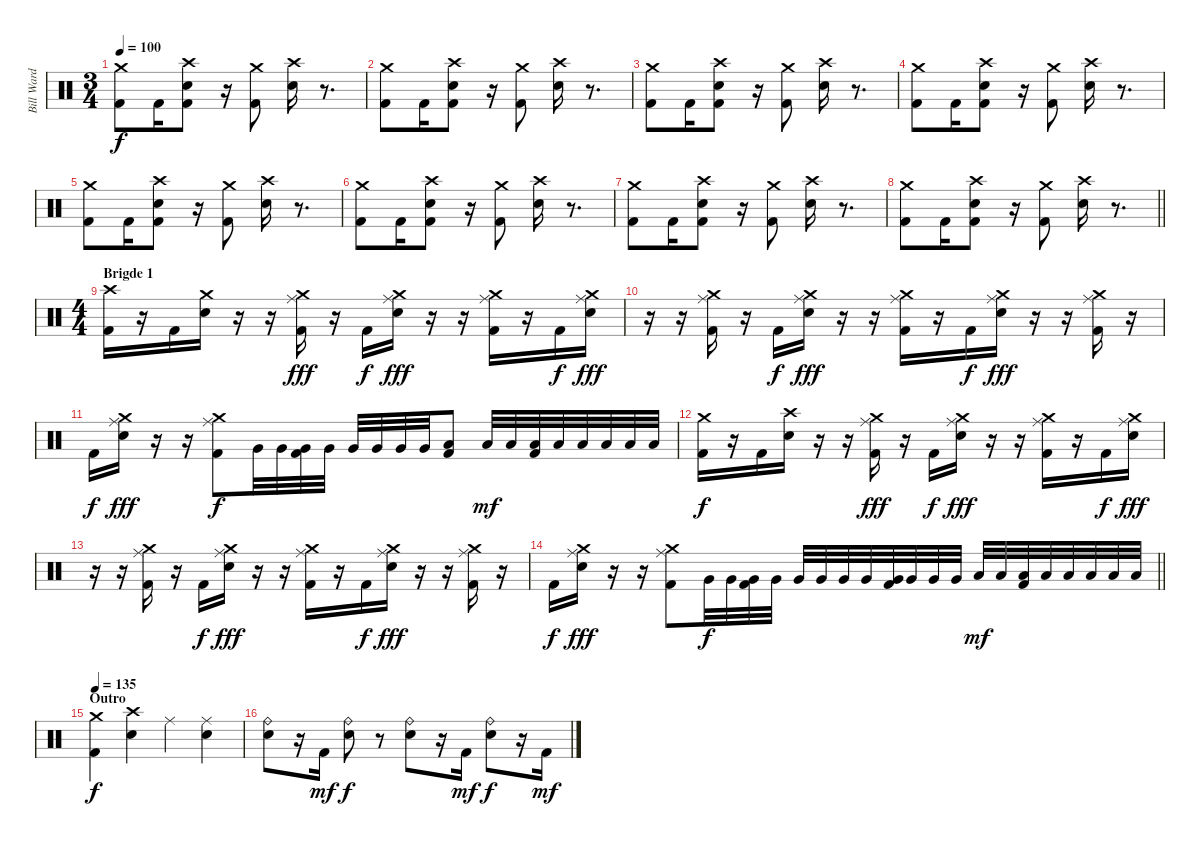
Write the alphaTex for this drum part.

\track ("Bill Ward - Drums" "Bill Ward ") {instrument percussion}
\staff {score}
\articulation defaults
\ts (3 4)
\tempo 100
\clef neutral
\ks c
("Crash medium (hit)" "Kick (hit) 2").8{dy f} "Kick (hit) 2".16 ("Crash high (hit)" "Electric Snare (hit)" "Kick (hit) 2").8 r.16 ("Crash medium (hit)" "Kick (hit) 2").8 ("Crash high (hit)" "Electric Snare (hit)").16 r.8{d} |
("Crash medium (hit)" "Kick (hit) 2").8 "Kick (hit) 2".16 ("Crash high (hit)" "Electric Snare (hit)" "Kick (hit) 2").8 r.16 ("Crash medium (hit)" "Kick (hit) 2").8 ("Crash high (hit)" "Electric Snare (hit)").16 r.8{d} |
("Crash medium (hit)" "Kick (hit) 2").8 "Kick (hit) 2".16 ("Crash high (hit)" "Electric Snare (hit)" "Kick (hit) 2").8 r.16 ("Crash medium (hit)" "Kick (hit) 2").8 ("Crash high (hit)" "Electric Snare (hit)").16 r.8{d} |
("Crash medium (hit)" "Kick (hit) 2").8 "Kick (hit) 2".16 ("Crash high (hit)" "Electric Snare (hit)" "Kick (hit) 2").8 r.16 ("Crash medium (hit)" "Kick (hit) 2").8 ("Crash high (hit)" "Electric Snare (hit)").16 r.8{d} |
("Crash medium (hit)" "Kick (hit) 2").8 "Kick (hit) 2".16 ("Crash high (hit)" "Electric Snare (hit)" "Kick (hit) 2").8 r.16 ("Crash medium (hit)" "Kick (hit) 2").8 ("Crash high (hit)" "Electric Snare (hit)").16 r.8{d} |
("Crash medium (hit)" "Kick (hit) 2").8 "Kick (hit) 2".16 ("Crash high (hit)" "Electric Snare (hit)" "Kick (hit) 2").8 r.16 ("Crash medium (hit)" "Kick (hit) 2").8 ("Crash high (hit)" "Electric Snare (hit)").16 r.8{d} |
("Crash medium (hit)" "Kick (hit) 2").8 "Kick (hit) 2".16 ("Crash high (hit)" "Electric Snare (hit)" "Kick (hit) 2").8 r.16 ("Crash medium (hit)" "Kick (hit) 2").8 ("Crash high (hit)" "Electric Snare (hit)").16 r.8{d} |
\barLineRight lightlight
("Crash medium (hit)" "Kick (hit) 2").8 "Kick (hit) 2".16 ("Crash high (hit)" "Electric Snare (hit)" "Kick (hit) 2").8 r.16 ("Crash medium (hit)" "Kick (hit) 2").8 ("Crash high (hit)" "Electric Snare (hit)").16 r.8{d} |
\ts (4 4)
\section ("" "Brigde 1")
("Crash high (hit)" "Kick (hit) 2").16 r.16 "Kick (hit) 2".16 ("Crash medium (hit)" "Electric Snare (hit)").16 r.16 r.16 ("Ride (middle)" "Crash medium (hit)" "Kick (hit) 2").16{dy fff} r.16 "Kick (hit) 2".16{dy f} ("Ride (middle)" "Crash medium (hit)" "Electric Snare (hit)").16{dy fff} r.16 r.16 ("Ride (middle)" "Crash medium (hit)" "Kick (hit) 2").16 r.16 "Kick (hit) 2".16{dy f} ("Ride (middle)" "Crash medium (hit)" "Electric Snare (hit)").16{dy fff} |
r.16 r.16 ("Ride (middle)" "Crash medium (hit)" "Kick (hit) 2").16 r.16 "Kick (hit) 2".16{dy f} ("Ride (middle)" "Crash medium (hit)" "Electric Snare (hit)").16{dy fff} r.16 r.16 ("Ride (middle)" "Crash medium (hit)" "Kick (hit) 2").16 r.16 "Kick (hit) 2".16{dy f} ("Ride (middle)" "Crash medium (hit)" "Electric Snare (hit)").16{dy fff} r.16 r.16 ("Ride (middle)" "Crash medium (hit)" "Kick (hit) 2").16 r.16 |
"Kick (hit) 2".16{dy f} ("Ride (middle)" "Crash medium (hit)" "Electric Snare (hit)").16{dy fff} r.16 r.16 ("Ride (middle)" "Crash medium (hit)" "Kick (hit) 2").8{dy f} "Very Low Tom (hit)".32 "Very Low Tom (hit)".32 ("Very Low Tom (hit)" "Kick (hit) 2").32 "Very Low Tom (hit)".32 "Very Low Tom (hit)".32 "Very Low Tom (hit)".32 "Very Low Tom (hit)".32 "Very Low Tom (hit)".32 ("Low Floor Tom (hit)" "Kick (hit) 2").8 "Low Floor Tom (hit)".32{dy mf} "Low Floor Tom (hit)".32 ("Low Floor Tom (hit)" "Kick (hit) 2").32 "Low Floor Tom (hit)".32 "Low Floor Tom (hit)".32 "Low Floor Tom (hit)".32 "Low Floor Tom (hit)".32 "Low Floor Tom (hit)".32 |
("Crash medium (hit)" "Kick (hit) 2").16{dy f} r.16 "Kick (hit) 2".16 ("Crash high (hit)" "Electric Snare (hit)").16 r.16 r.16 ("Ride (middle)" "Crash medium (hit)" "Kick (hit) 2").16{dy fff} r.16 "Kick (hit) 2".16{dy f} ("Ride (middle)" "Crash medium (hit)" "Electric Snare (hit)").16{dy fff} r.16 r.16 ("Ride (middle)" "Crash medium (hit)" "Kick (hit) 2").16 r.16 "Kick (hit) 2".16{dy f} ("Ride (middle)" "Crash medium (hit)" "Electric Snare (hit)").16{dy fff} |
r.16 r.16 ("Ride (middle)" "Crash medium (hit)" "Kick (hit) 2").16 r.16 "Kick (hit) 2".16{dy f} ("Ride (middle)" "Crash medium (hit)" "Electric Snare (hit)").16{dy fff} r.16 r.16 ("Ride (middle)" "Crash medium (hit)" "Kick (hit) 2").16 r.16 "Kick (hit) 2".16{dy f} ("Ride (middle)" "Crash medium (hit)" "Electric Snare (hit)").16{dy fff} r.16 r.16 ("Ride (middle)" "Crash medium (hit)" "Kick (hit) 2").16 r.16 |
\barLineRight lightlight "Kick (hit) 2".16{dy f}
("Ride (middle)" "Crash medium (hit)" "Electric Snare (hit)").16{dy fff} r.16 r.16 ("Ride (middle)" "Crash medium (hit)" "Kick (hit) 2").8 "Very Low Tom (hit)".32{dy f} "Very Low Tom (hit)".32 ("Very Low Tom (hit)" "Kick (hit) 2").32 "Very Low Tom (hit)".32 "Very Low Tom (hit)".32 "Very Low Tom (hit)".32 "Very Low Tom (hit)".32 "Very Low Tom (hit)".32 ("Very Low Tom (hit)" "Kick (hit) 2").32 "Very Low Tom (hit)".32 "Very Low Tom (hit)".32 "Very Low Tom (hit)".32 "Low Floor Tom (hit)".32{dy mf} "Low Floor Tom (hit)".32 ("Low Floor Tom (hit)" "Kick (hit) 2").32 "Low Floor Tom (hit)".32 "Low Floor Tom (hit)".32 "Low Floor Tom (hit)".32 "Low Floor Tom (hit)".32 "Low Floor Tom (hit)".32 |
\section ("" "Outro")
\tempo 135
("Crash medium (hit)" "Kick (hit) 2").4{dy f} ("Crash high (hit)" "Electric Snare (hit)").4 "Ride (middle)".4 ("Ride (middle)" "Electric Snare (hit)").4 |
("Ride (bell)" "Electric Snare (hit)").8 r.16 "Kick (hit) 2".16{dy mf} ("Ride (bell)" "Electric Snare (hit)").8{dy f} r.8 ("Ride (bell)" "Electric Snare (hit)").8 r.16 "Kick (hit) 2".16{dy mf} ("Ride (bell)" "Electric Snare (hit)").8{dy f} r.16 "Kick (hit) 2".16{dy mf}
